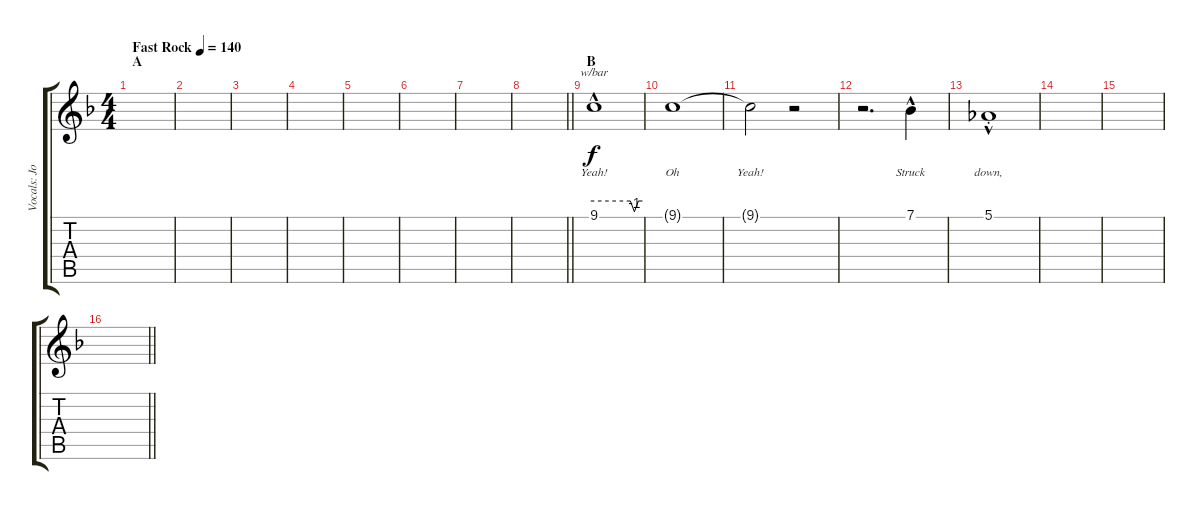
\track ("Vocals: Johnny" "Vocals: Jo") {instrument lead2sawtooth}
\staff {score tabs}
\tuning (Eb4 Bb3 Gb3 Db3 Ab2 Eb2) {hide}
\ts (4 4)
\section ("" "A")
\tempo (140 "Fast Rock")
\clef g2
\ks f
|
|
|
|
|
|
|
\barLineRight lightlight
|
\section ("" "B")
9.1{hac}.1{tbe (custom default 0 0 45 0 50 -4 55 0 60 0) lyrics (0 "Yeah!") lyrics (1 "") lyrics (2 "") lyrics (3 "") lyrics (4 "")} |
9.1{t}.1{lyrics (0 "Oh") lyrics (1 "") lyrics (2 "") lyrics (3 "") lyrics (4 "")} |
9.1{t}.2{lyrics (0 "Yeah!") lyrics (1 "") lyrics (2 "") lyrics (3 "") lyrics (4 "")} r.2 |
r.2{d} 7.1{hac}.4{lyrics (0 "Struck") lyrics (1 "") lyrics (2 "") lyrics (3 "") lyrics (4 "")} |
5.1{hac st}.1{lyrics (0 "down,") lyrics (1 "") lyrics (2 "") lyrics (3 "") lyrics (4 "")} |
|
|
\barLineRight lightlight
